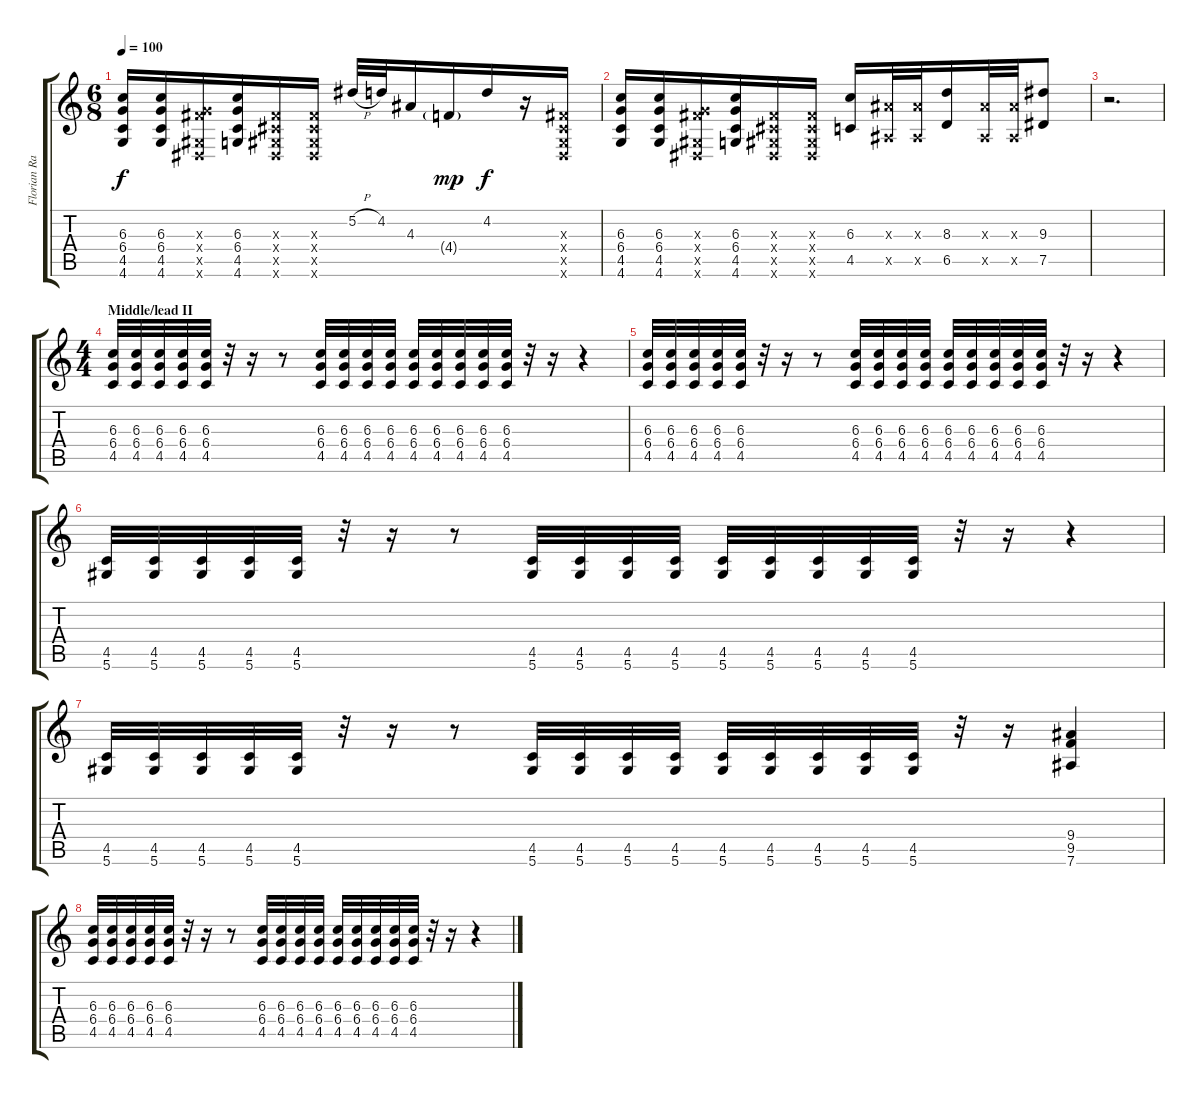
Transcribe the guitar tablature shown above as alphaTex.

\track ("Florian Raatz" "Florian Ra") {instrument distortionguitar}
\staff {score tabs}
\tuning (Eb4 Bb3 Gb3 Db3 Ab2 Eb2) {hide}
\ts (6 8)
\tempo 100
\clef g2
\ks c
(6.3 6.4 4.5 4.6).16{dy f} (6.3 6.4 4.5 4.6).16 (0.3{x} 6.4{x} 0.5{x} 0.6{x}).16 (6.3 6.4 4.5 4.6).16 (0.3{x} 0.4{x} 0.5{x} 0.6{x}).16 (0.3{x} 0.4{x} 0.5{x} 0.6{x}).16 5.2{h}.32 4.2.32 4.3.16 4.4{g}.16{dy mp} 4.2.16{dy f} r.16 (0.3{x} 0.4{x} 0.5{x} 0.6{x}).16 |
(6.3 6.4 4.5 4.6).16 (6.3 6.4 4.5 4.6).16 (0.3{x} 6.4{x} 0.5{x} 0.6{x}).16 (6.3 6.4 4.5 4.6).16 (0.3{x} 0.4{x} 0.5{x} 0.6{x}).16 (0.3{x} 0.4{x} 0.5{x} 0.6{x}).16 (6.3 4.5).16 (4.3{x} 2.5{x}).32 (4.3{x} 2.5{x}).32 (8.3 6.5).16 (4.3{x} 2.5{x}).32 (4.3{x} 2.5{x}).32 (9.3 7.5).8 |
r.2{d} |
\ts (4 4)
\section ("" "Middle/lead II")
(6.3 6.4 4.5).32 (6.3 6.4 4.5).32 (6.3 6.4 4.5).32 (6.3 6.4 4.5).32 (6.3 6.4 4.5).32 r.32 r.16 r.8 (6.3 6.4 4.5).32 (6.3 6.4 4.5).32 (6.3 6.4 4.5).32 (6.3 6.4 4.5).32 (6.3 6.4 4.5).32 (6.3 6.4 4.5).32 (6.3 6.4 4.5).32 (6.3 6.4 4.5).32 (6.3 6.4 4.5).32 r.32 r.16 r.4 |
(6.3 6.4 4.5).32 (6.3 6.4 4.5).32 (6.3 6.4 4.5).32 (6.3 6.4 4.5).32 (6.3 6.4 4.5).32 r.32 r.16 r.8 (6.3 6.4 4.5).32 (6.3 6.4 4.5).32 (6.3 6.4 4.5).32 (6.3 6.4 4.5).32 (6.3 6.4 4.5).32 (6.3 6.4 4.5).32 (6.3 6.4 4.5).32 (6.3 6.4 4.5).32 (6.3 6.4 4.5).32 r.32 r.16 r.4 |
(4.5 5.6).32 (4.5 5.6).32 (4.5 5.6).32 (4.5 5.6).32 (4.5 5.6).32 r.32 r.16 r.8 (4.5 5.6).32 (4.5 5.6).32 (4.5 5.6).32 (4.5 5.6).32 (4.5 5.6).32 (4.5 5.6).32 (4.5 5.6).32 (4.5 5.6).32 (4.5 5.6).32 r.32 r.16 r.4 |
(4.5 5.6).32 (4.5 5.6).32 (4.5 5.6).32 (4.5 5.6).32 (4.5 5.6).32 r.32 r.16 r.8 (4.5 5.6).32 (4.5 5.6).32 (4.5 5.6).32 (4.5 5.6).32 (4.5 5.6).32 (4.5 5.6).32 (4.5 5.6).32 (4.5 5.6).32 (4.5 5.6).32 r.32 r.16 (9.4 9.5 7.6).4 |
(6.3 6.4 4.5).32 (6.3 6.4 4.5).32 (6.3 6.4 4.5).32 (6.3 6.4 4.5).32 (6.3 6.4 4.5).32 r.32 r.16 r.8 (6.3 6.4 4.5).32 (6.3 6.4 4.5).32 (6.3 6.4 4.5).32 (6.3 6.4 4.5).32 (6.3 6.4 4.5).32 (6.3 6.4 4.5).32 (6.3 6.4 4.5).32 (6.3 6.4 4.5).32 (6.3 6.4 4.5).32 r.32 r.16 r.4
